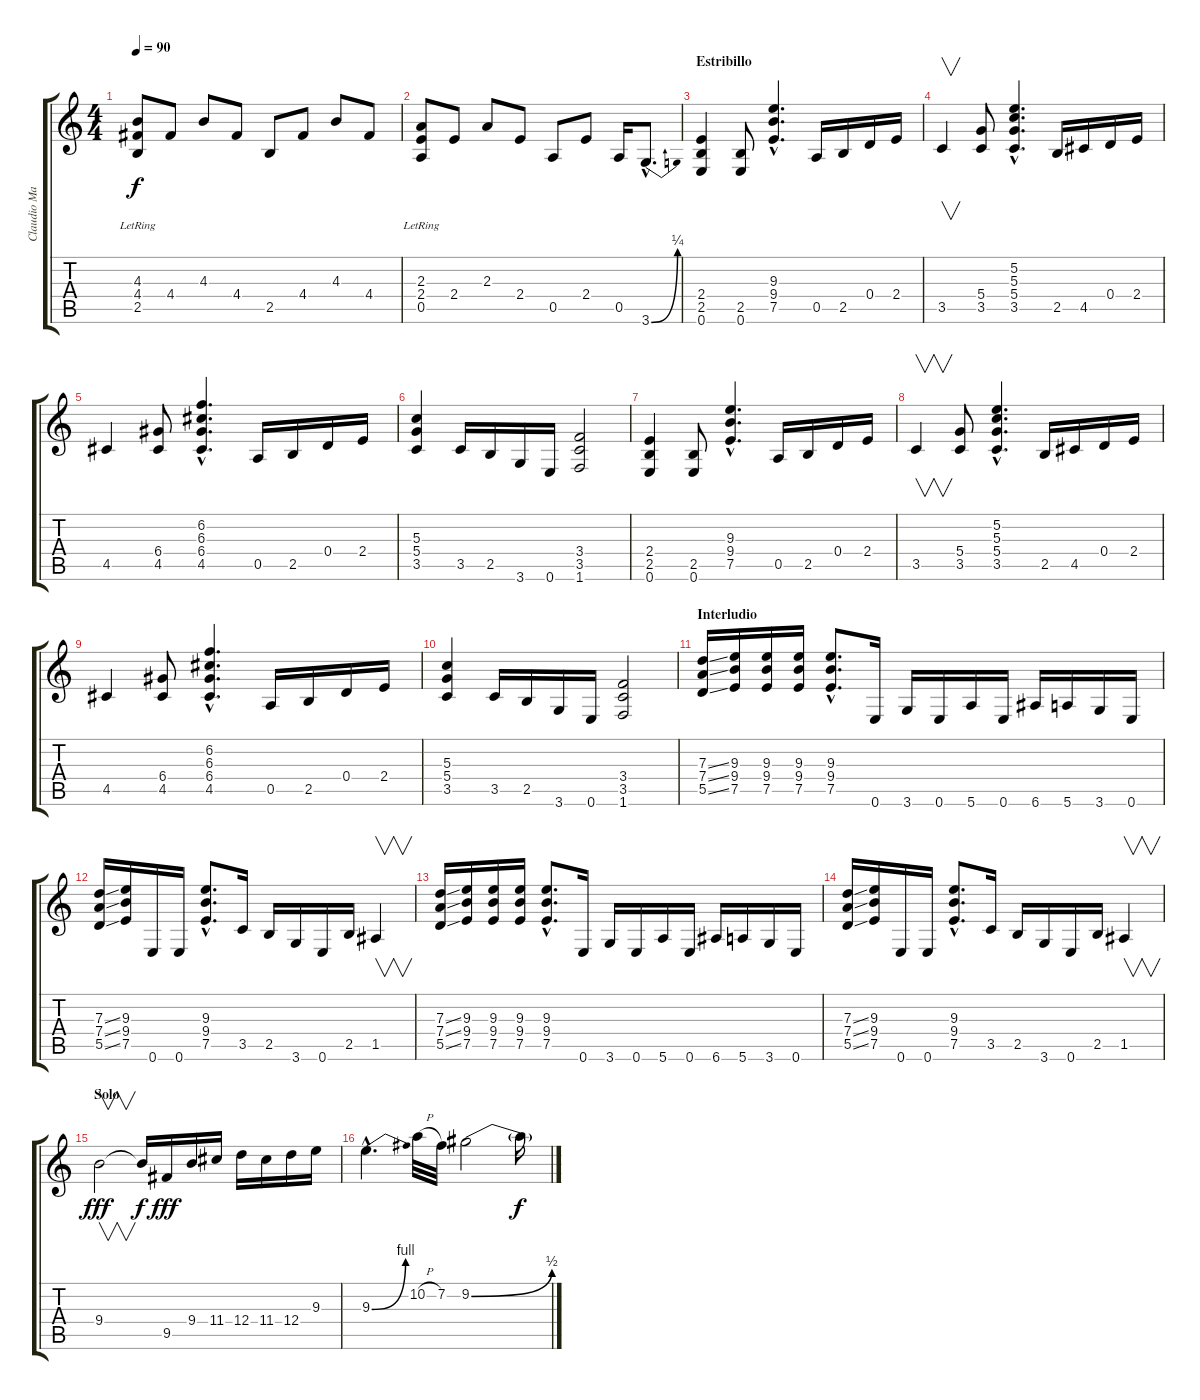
\track ("Claudio Marciello (Gtr 1)" "Claudio Ma") {instrument overdrivenguitar}
\staff {score tabs}
\tuning (E4 B3 G3 D3 A2 E2) {hide}
\ts (4 4)
\tempo 90
\clef g2
\ks c
(4.3{lr} 4.4{lr} 2.5{lr}).8{dy f} 4.4.8 4.3.8 4.4.8 2.5.8 4.4.8 4.3.8 4.4.8 |
(2.3{lr} 2.4{lr} 0.5{lr}).8 2.4.8 2.3.8 2.4.8 0.5.8 2.4.8 0.5.16 3.6{be (bend 0 0 60 1) hac}.8{d} |
\section ("" "Estribillo")
(2.4 2.5 0.6).4 (2.5 0.6).8 (9.3{hac} 9.4{hac} 7.5{hac}).4{d} 0.5.16 2.5.16 0.4.16 2.4.16 |
3.5.4{v} (5.4 3.5).8 (5.2{hac} 5.3{hac} 5.4{hac} 3.5{hac}).4{d} 2.5.16 4.5.16 0.4.16 2.4.16 |
4.5.4 (6.4 4.5).8 (6.2{hac} 6.3{hac} 6.4{hac} 4.5{hac}).4{d} 0.5.16 2.5.16 0.4.16 2.4.16 |
(5.3 5.4 3.5).4 3.5.16 2.5.16 3.6.16 0.6.16 (3.4 3.5 1.6).2 |
(2.4 2.5 0.6).4 (2.5 0.6).8 (9.3{hac} 9.4{hac} 7.5{hac}).4{d} 0.5.16 2.5.16 0.4.16 2.4.16 |
3.5.4{v} (5.4 3.5).8 (5.2{hac} 5.3{hac} 5.4{hac} 3.5{hac}).4{d} 2.5.16 4.5.16 0.4.16 2.4.16 |
4.5.4 (6.4 4.5).8 (6.2{hac} 6.3{hac} 6.4{hac} 4.5{hac}).4{d} 0.5.16 2.5.16 0.4.16 2.4.16 |
(5.3 5.4 3.5).4 3.5.16 2.5.16 3.6.16 0.6.16 (3.4 3.5 1.6).2 |
\section ("" "Interludio")
(7.3{ss} 7.4{ss} 5.5{ss}).16 (9.3 9.4 7.5).16 (9.3 9.4 7.5).16 (9.3 9.4 7.5).16 (9.3{hac} 9.4{hac} 7.5{hac}).8{d} 0.6.16 3.6.16 0.6.16 5.6.16 0.6.16 6.6.16 5.6.16 3.6.16 0.6.16 |
(7.3{ss} 7.4{ss} 5.5{ss}).16 (9.3 9.4 7.5).16 0.6.16 0.6.16 (9.3{hac} 9.4{hac} 7.5{hac}).8{d} 3.5.16 2.5.16 3.6.16 0.6.16 2.5.16 1.5.4{v} |
(7.3{ss} 7.4{ss} 5.5{ss}).16 (9.3 9.4 7.5).16 (9.3 9.4 7.5).16 (9.3 9.4 7.5).16 (9.3{hac} 9.4{hac} 7.5{hac}).8{d} 0.6.16 3.6.16 0.6.16 5.6.16 0.6.16 6.6.16 5.6.16 3.6.16 0.6.16 |
(7.3{ss} 7.4{ss} 5.5{ss}).16 (9.3 9.4 7.5).16 0.6.16 0.6.16 (9.3{hac} 9.4{hac} 7.5{hac}).8{d} 3.5.16 2.5.16 3.6.16 0.6.16 2.5.16 1.5.4{v} |
\section ("" "Solo")
9.4.2{v dy fff} 9.4{t}.16{dy f} 9.5.16{dy fff} 9.4.16 11.4.16 12.4.16 11.4.16 12.4.16 9.3.16 |
9.3{be (bend 0 0 60 4) hac}.4{d} 10.2{h}.32 7.2.32 9.2{be (bend 0 0 60 2)}.2 9.2{t}.16{dy f}
